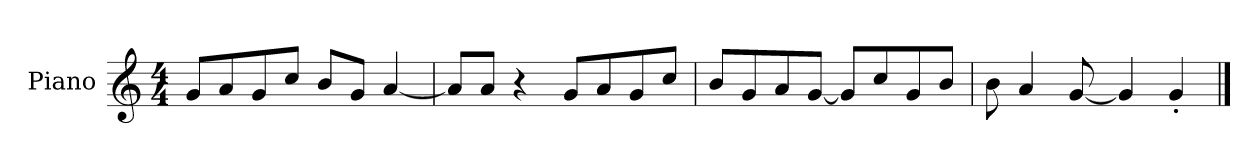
**kern
*part1
*staff1
*I"Piano
*I'P-no
*clefG2
*k[]
*M4/4
*MM90
=1
8g/L
8a/
8g/
8cc/J
8b/L
8g/J
[4a/
=2
8a/L]
8a/J
4r
8g/L
8a/
8g/
8cc/J
=3
8b/L
8g/
8a/
[8g/J
8g/L]
8cc/
8g/
8b/J
=4
8b\
4a/
[8g/
4g/]
4g'/
==
*-
